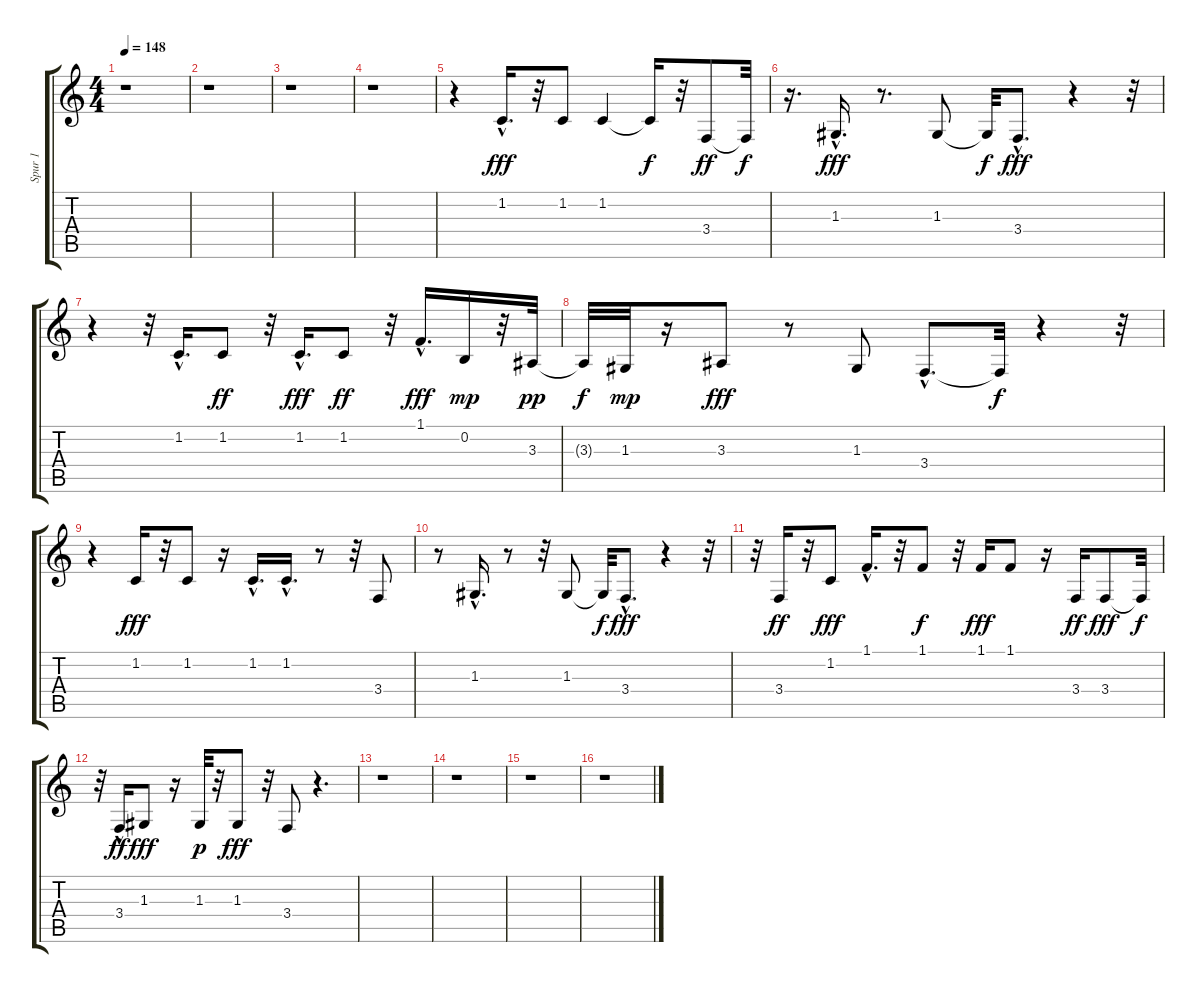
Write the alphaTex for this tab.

\track ("Spur 1" "Spur 1") {instrument lead4chiff}
\staff {score tabs}
\tuning (E4 B3 G3 D3 A2 E2) {hide}
\ts (4 4)
\tempo 148
\clef g2
\ks c
r.1{dy ff} |
r.1 |
r.1 |
r.1 |
r.4 1.2{hac}.16{d dy fff} r.32 1.2.8 1.2.4 1.2{t}.16{dy f} r.32 3.4.8{dy ff} 3.4{t}.32{dy f} |
r.16{d} 1.3{hac}.16{d dy fff} r.8{d} 1.3.8 1.3{t}.32{dy f} 3.4{hac}.8{d dy fff} r.4 r.32 |
r.4 r.32 1.2{hac}.16{d} 1.2.8{dy ff} r.32 1.2{hac}.16{d dy fff} 1.2.8{dy ff} r.32 1.1{hac}.16{d dy fff} 0.2.16{dy mp} r.32 3.3.32{dy pp} |
3.3{t}.32{dy f} 1.3.32{dy mp} r.16 3.3.8{dy fff} r.8 1.3.8 3.4{hac}.8{d} 3.4{t}.32{dy f} r.4 r.32 |
r.4 1.2.16{dy fff} r.32 1.2.8 r.16 1.2{hac}.16{d} 1.2{hac}.16{d} r.8 r.32 3.4.8 |
r.8 1.3{hac}.16{d} r.8 r.32 1.3.8 1.3{t}.32{dy f} 3.4{hac}.8{d dy fff} r.4 r.32 |
r.32 3.4.16{dy ff} r.32 1.2.8{dy fff} 1.1{hac}.16{d} r.32 1.1.8{dy f} r.32 1.1.16{dy fff} 1.1.8 r.16 3.4.16{dy ff} 3.4.8{dy fff} 3.4{t}.32{dy f} |
r.32 3.4{hac}.16{dy ff} 1.3.8{dy fff} r.16 1.3.32{dy p} r.32 1.3.8{dy fff} r.32 3.4.8 r.4{d} |
r.1 |
r.1 |
r.1 |
r.1
